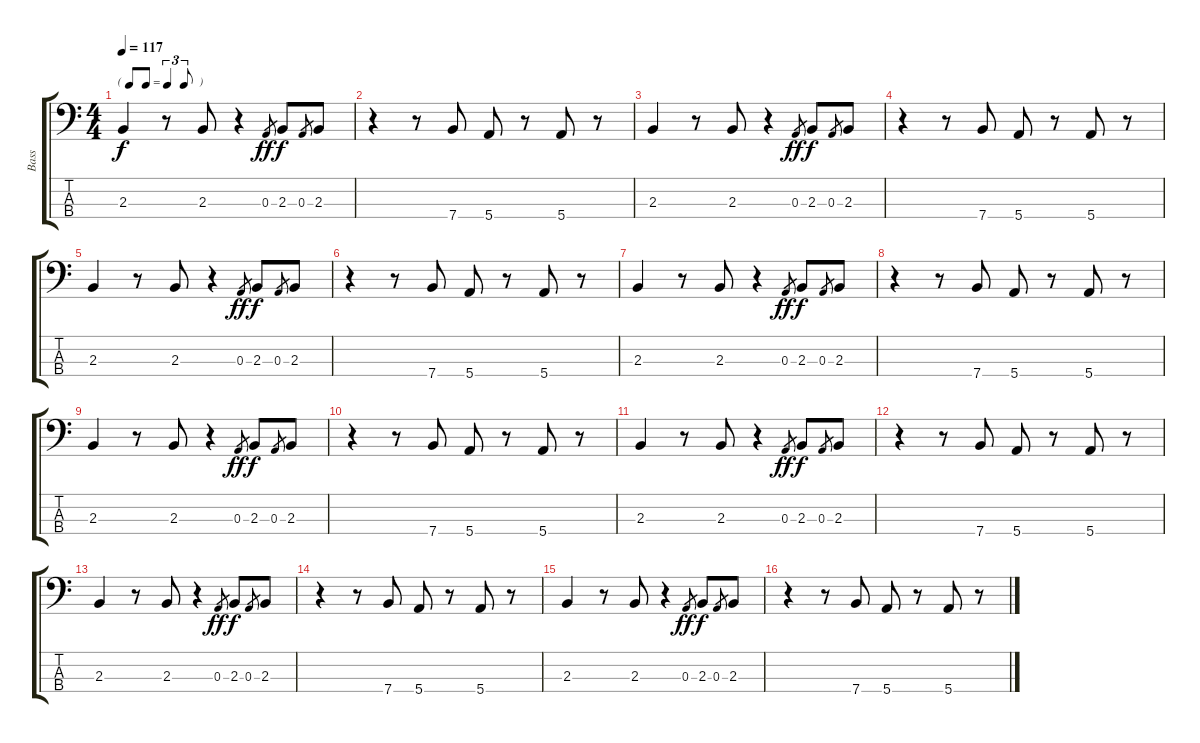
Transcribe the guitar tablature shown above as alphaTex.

\track ("Bass" "Bass") {instrument electricbassfinger}
\staff {score tabs}
\tuning (G2 D2 A1 E1) {hide}
\ts (4 4)
\tf triplet8th
\tempo 117
\clef f4
\ks c
2.3.4{dy f} r.8 2.3.8 r.4 0.3.8{gr dy ff} 2.3.8{dy f} 0.3.8{gr} 2.3.8 |
r.4 r.8 7.4.8 5.4.8 r.8 5.4.8 r.8 |
2.3.4 r.8 2.3.8 r.4 0.3.8{gr dy ff} 2.3.8{dy f} 0.3.8{gr} 2.3.8 |
r.4 r.8 7.4.8 5.4.8 r.8 5.4.8 r.8 |
2.3.4 r.8 2.3.8 r.4 0.3.8{gr dy ff} 2.3.8{dy f} 0.3.8{gr} 2.3.8 |
r.4 r.8 7.4.8 5.4.8 r.8 5.4.8 r.8 |
2.3.4 r.8 2.3.8 r.4 0.3.8{gr dy ff} 2.3.8{dy f} 0.3.8{gr} 2.3.8 |
r.4 r.8 7.4.8 5.4.8 r.8 5.4.8 r.8 |
2.3.4 r.8 2.3.8 r.4 0.3.8{gr dy ff} 2.3.8{dy f} 0.3.8{gr} 2.3.8 |
r.4 r.8 7.4.8 5.4.8 r.8 5.4.8 r.8 |
2.3.4 r.8 2.3.8 r.4 0.3.8{gr dy ff} 2.3.8{dy f} 0.3.8{gr} 2.3.8 |
r.4 r.8 7.4.8 5.4.8 r.8 5.4.8 r.8 |
2.3.4 r.8 2.3.8 r.4 0.3.8{gr dy ff} 2.3.8{dy f} 0.3.8{gr} 2.3.8 |
r.4 r.8 7.4.8 5.4.8 r.8 5.4.8 r.8 |
2.3.4 r.8 2.3.8 r.4 0.3.8{gr dy ff} 2.3.8{dy f} 0.3.8{gr} 2.3.8 |
r.4 r.8 7.4.8 5.4.8 r.8 5.4.8 r.8
